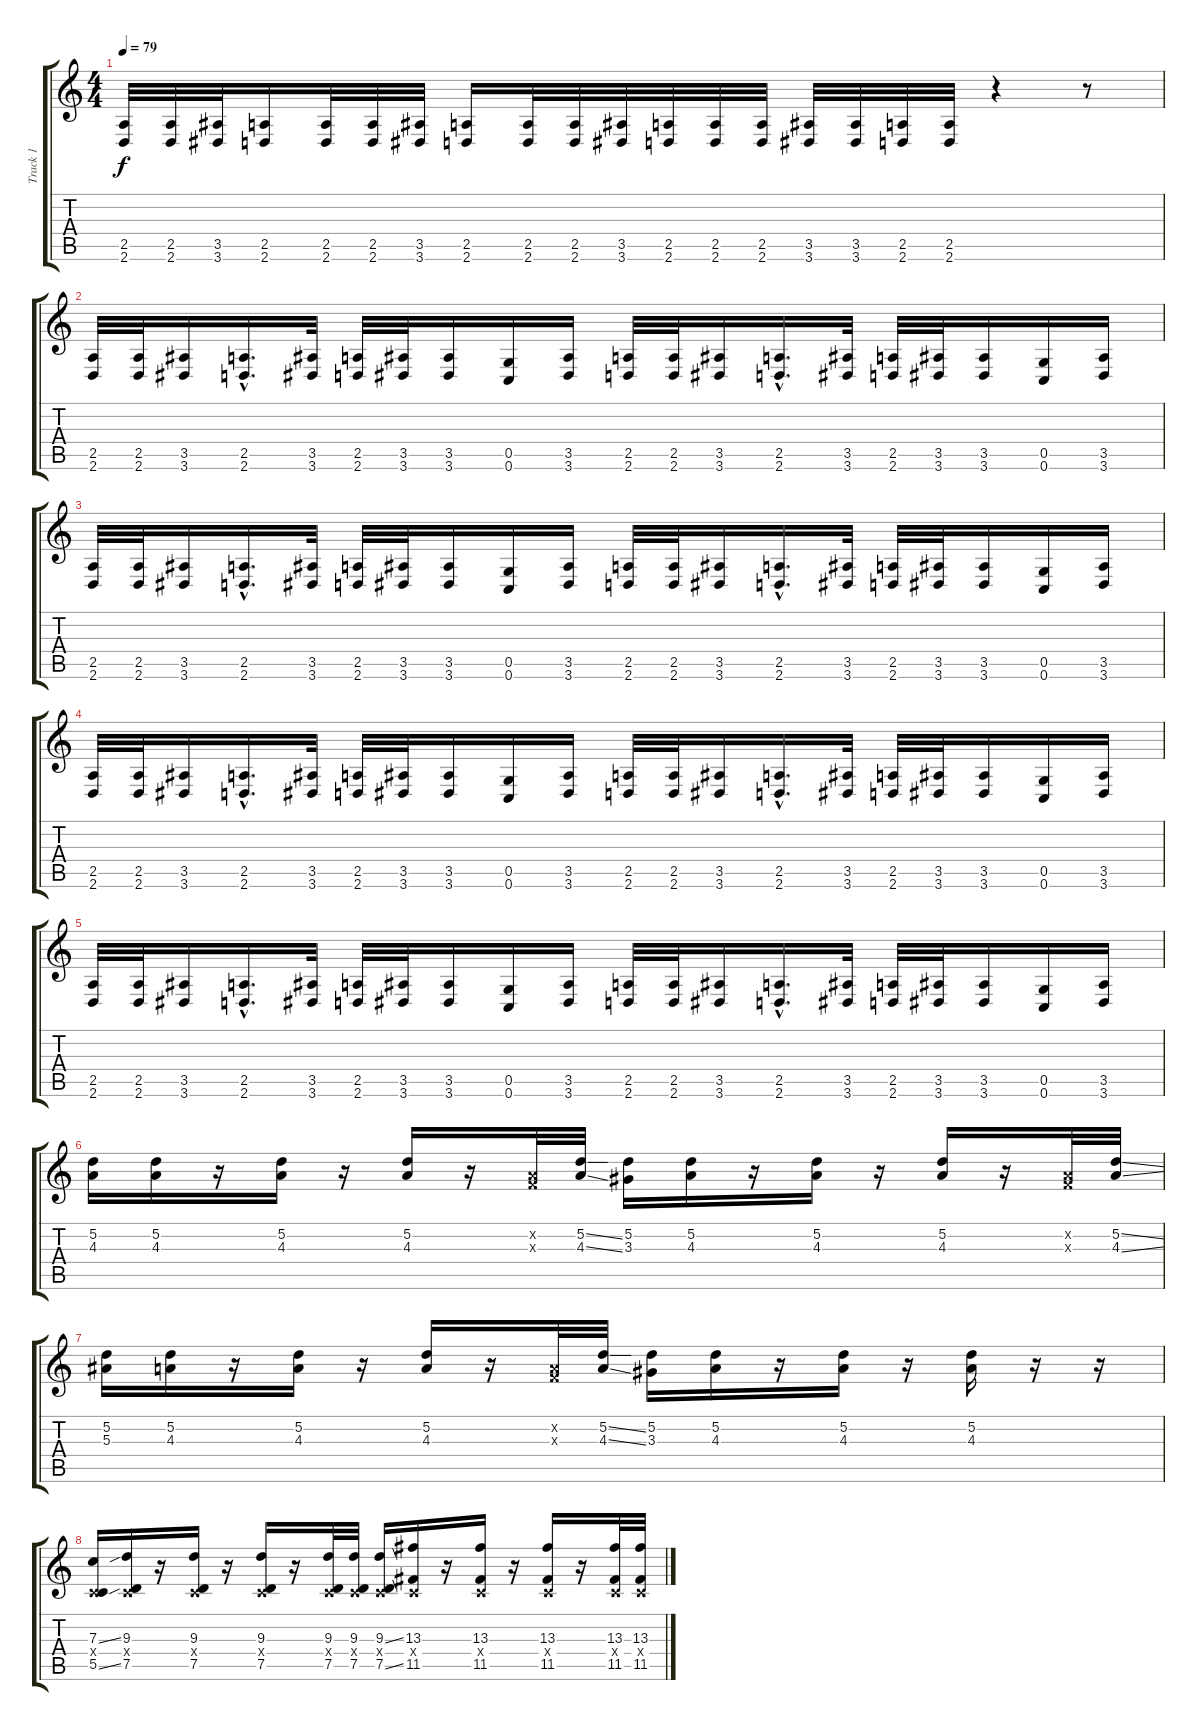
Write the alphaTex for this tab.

\track ("Track 1" "Track 1") {instrument overdrivenguitar}
\staff {score tabs}
\tuning (D4 A3 F3 C3 G2 C2) {hide}
\ts (4 4)
\tempo 79
\clef g2
\ks c
(2.5 2.6).32{dy f} (2.5 2.6).32 (3.5 3.6).32 (2.5 2.6).16 (2.5 2.6).32 (2.5 2.6).32 (3.5 3.6).32 (2.5 2.6).16 (2.5 2.6).32 (2.5 2.6).32 (3.5 3.6).32 (2.5 2.6).32 (2.5 2.6).32 (2.5 2.6).32 (3.5 3.6).32 (3.5 3.6).32 (2.5 2.6).32 (2.5 2.6).32 r.4 r.8 |
(2.5 2.6).32 (2.5 2.6).32 (3.5 3.6).16 (2.5{hac} 2.6{hac}).16{d} (3.5 3.6).32 (2.5 2.6).32 (3.5 3.6).32 (3.5 3.6).16 (0.5 0.6).16 (3.5 3.6).16 (2.5 2.6).32 (2.5 2.6).32 (3.5 3.6).16 (2.5{hac} 2.6{hac}).16{d} (3.5 3.6).32 (2.5 2.6).32 (3.5 3.6).32 (3.5 3.6).16 (0.5 0.6).16 (3.5 3.6).16 |
(2.5 2.6).32 (2.5 2.6).32 (3.5 3.6).16 (2.5{hac} 2.6{hac}).16{d} (3.5 3.6).32 (2.5 2.6).32 (3.5 3.6).32 (3.5 3.6).16 (0.5 0.6).16 (3.5 3.6).16 (2.5 2.6).32 (2.5 2.6).32 (3.5 3.6).16 (2.5{hac} 2.6{hac}).16{d} (3.5 3.6).32 (2.5 2.6).32 (3.5 3.6).32 (3.5 3.6).16 (0.5 0.6).16 (3.5 3.6).16 |
(2.5 2.6).32 (2.5 2.6).32 (3.5 3.6).16 (2.5{hac} 2.6{hac}).16{d} (3.5 3.6).32 (2.5 2.6).32 (3.5 3.6).32 (3.5 3.6).16 (0.5 0.6).16 (3.5 3.6).16 (2.5 2.6).32 (2.5 2.6).32 (3.5 3.6).16 (2.5{hac} 2.6{hac}).16{d} (3.5 3.6).32 (2.5 2.6).32 (3.5 3.6).32 (3.5 3.6).16 (0.5 0.6).16 (3.5 3.6).16 |
(2.5 2.6).32 (2.5 2.6).32 (3.5 3.6).16 (2.5{hac} 2.6{hac}).16{d} (3.5 3.6).32 (2.5 2.6).32 (3.5 3.6).32 (3.5 3.6).16 (0.5 0.6).16 (3.5 3.6).16 (2.5 2.6).32 (2.5 2.6).32 (3.5 3.6).16 (2.5{hac} 2.6{hac}).16{d} (3.5 3.6).32 (2.5 2.6).32 (3.5 3.6).32 (3.5 3.6).16 (0.5 0.6).16 (3.5 3.6).16 |
(5.2 4.3).16 (5.2 4.3).16 r.16 (5.2 4.3).16 r.16 (5.2 4.3).16 r.16 (0.2{x} 0.3{x}).32 (5.2{ss} 4.3{ss}).32 (5.2 3.3).16 (5.2 4.3).16 r.16 (5.2 4.3).16 r.16 (5.2 4.3).16 r.16 (0.2{x} 0.3{x}).32 (5.2{ss} 4.3{ss}).32 |
(5.2 5.3).16 (5.2 4.3).16 r.16 (5.2 4.3).16 r.16 (5.2 4.3).16 r.16 (0.2{x} 0.3{x}).32 (5.2{ss} 4.3{ss}).32 (5.2 3.3).16 (5.2 4.3).16 r.16 (5.2 4.3).16 r.16 (5.2 4.3).16 r.16 r.16 |
(7.3{ss} 0.4{x} 5.5{ss}).16 (9.3 0.4{x} 7.5).16 r.16 (9.3 0.4{x} 7.5).16 r.16 (9.3 0.4{x} 7.5).16 r.16 (9.3 0.4{x} 7.5).32 (9.3 0.4{x} 7.5).32 (9.3{ss} 0.4{x} 7.5{ss}).16 (13.3 0.4{x} 11.5).16 r.16 (13.3 0.4{x} 11.5).16 r.16 (13.3 0.4{x} 11.5).16 r.16 (13.3 0.4{x} 11.5).32 (13.3 0.4{x} 11.5).32
